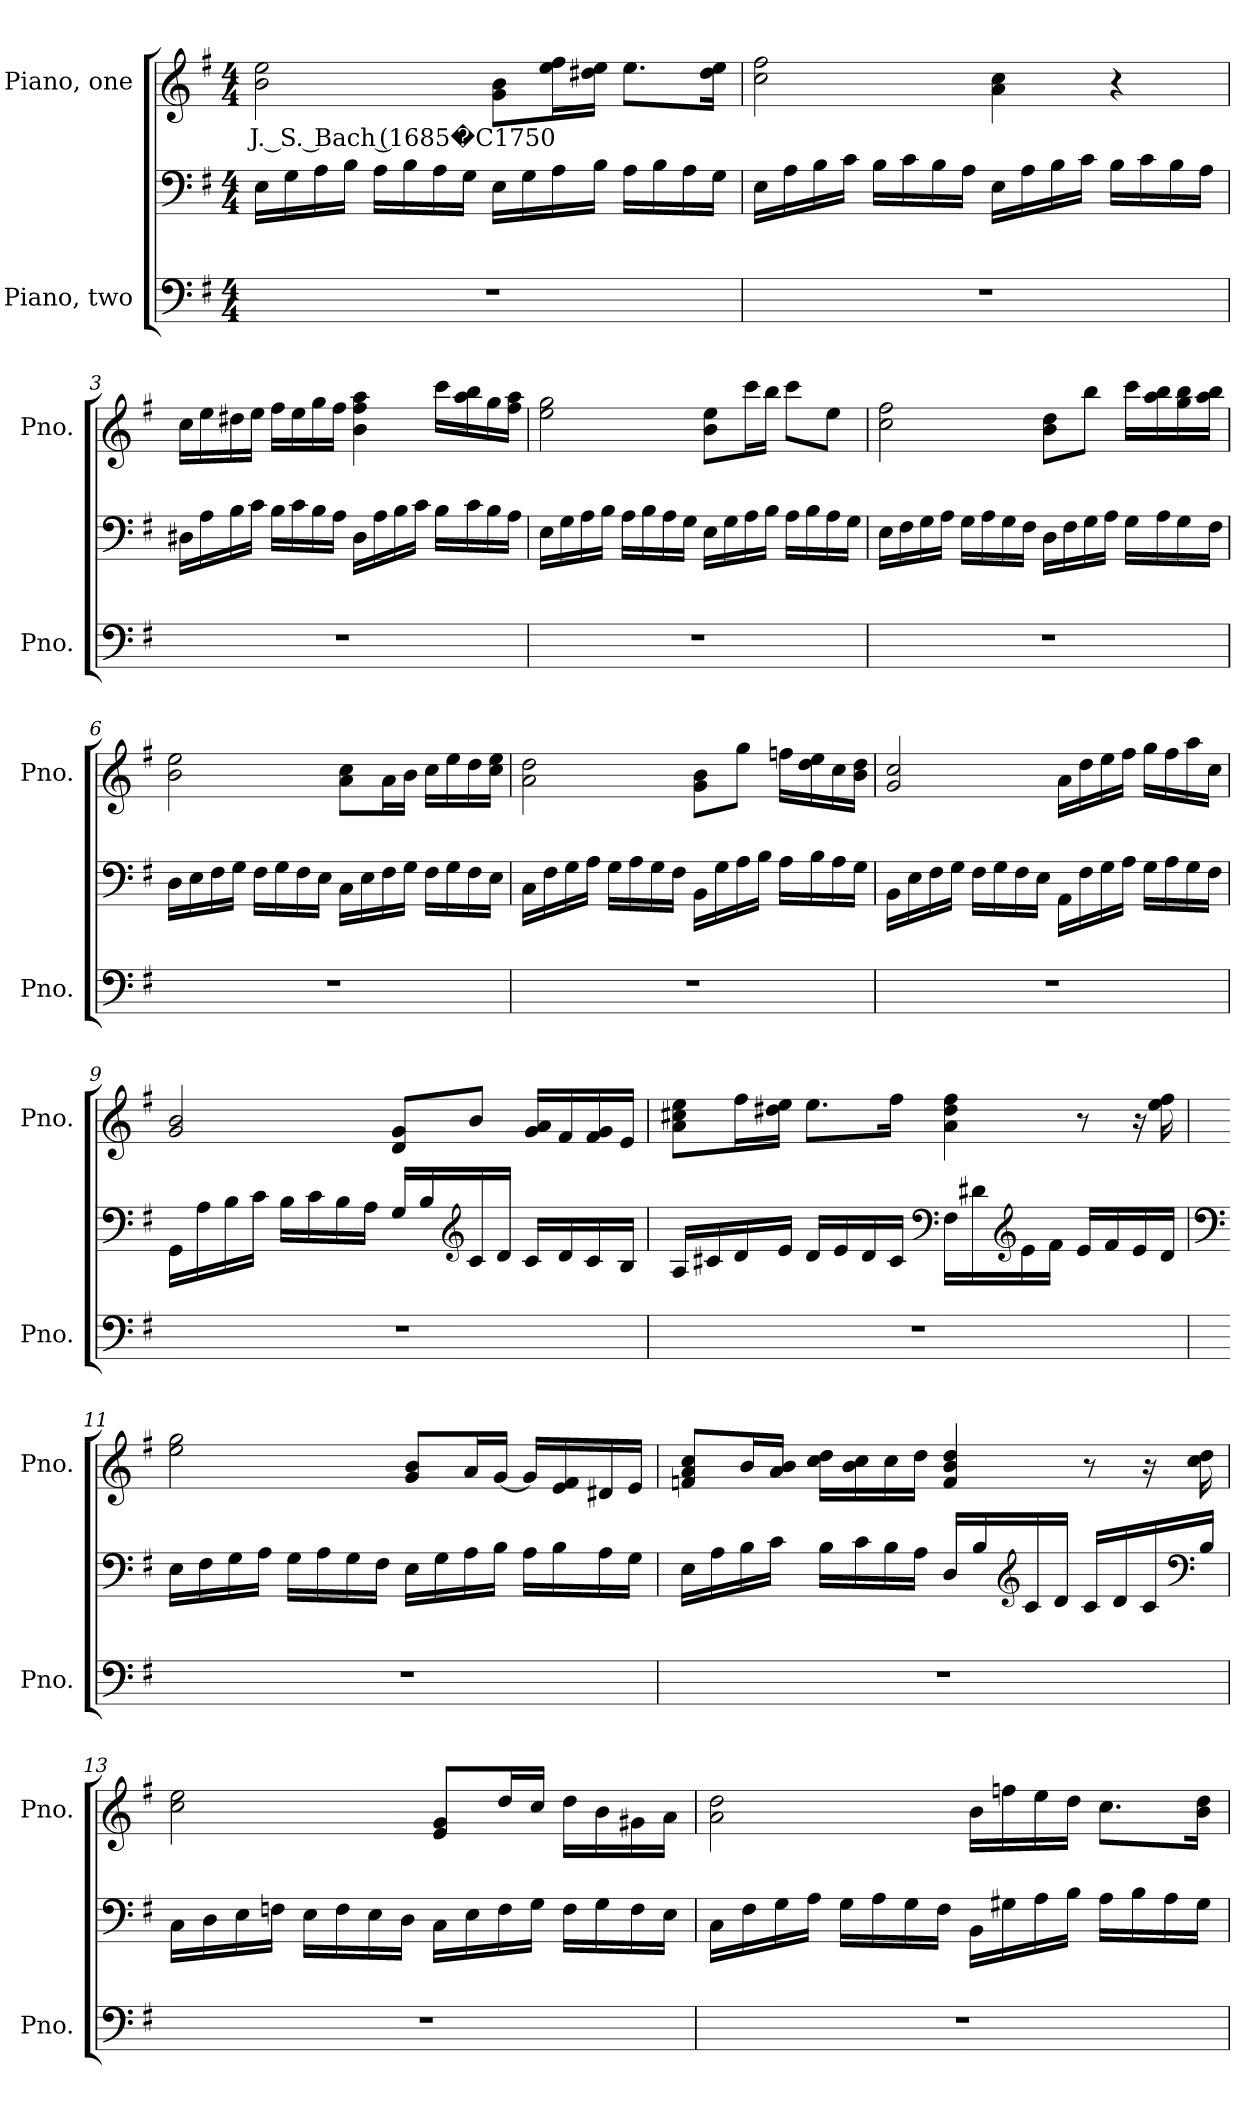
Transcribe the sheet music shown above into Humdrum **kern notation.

**kern	**kern	**kern	**text
*part2	*part2	*part1	*part1
*staff3	*staff2	*staff1	*staff1
*I"Piano, two	*	*I"Piano, one	*
*I'Pno.	*	*I'Pno.	*
*clefF4	*clefF4	*clefG2	*
*k[f#]	*k[f#]	*k[f#]	*
*M4/4	*M4/4	*M4/4	*
*MM66	*MM66	*MM66	*
=1	=1	=1	=1
!	!	!	!LO:LY:b
1r	16E\LL	2b\ 2ee\	J. S. Bach (1685�C1750
.	16G\	.	.
.	16A\	.	.
.	16B\JJ	.	.
.	16A\LL	.	.
.	16B\	.	.
.	16A\	.	.
.	16G\JJ	.	.
.	16E\LL	8g\ 8b\L	.
.	16G\	.	.
.	16A\	16ee\ 16ff#\L	.
.	16B\JJ	16dd#X\ 16ee\JJ	.
.	16A\LL	8.ee\L	.
.	16B\	.	.
.	16A\	.	.
.	16G\JJ	16dd#\ 16ee\Jk	.
=2	=2	=2	=2
1r	16E\LL	2cc\ 2ff#\	.
.	16A\	.	.
.	16B\	.	.
.	16c\JJ	.	.
.	16B\LL	.	.
.	16c\	.	.
.	16B\	.	.
.	16A\JJ	.	.
.	16E\LL	4a\ 4cc\	.
.	16A\	.	.
.	16B\	.	.
.	16c\JJ	.	.
.	16B\LL	4r	.
.	16c\	.	.
.	16B\	.	.
.	16A\JJ	.	.
!!LO:LB:g=z
=3	=3	=3	=3
1r	16D#X\LL	16cc\LL	.
.	16A\	16ee\	.
.	16B\	16dd#X\	.
.	16c\JJ	16ee\JJ	.
.	16B\LL	16ff#\LL	.
.	16c\	16ee\	.
.	16B\	16gg\	.
.	16A\JJ	16ff#\JJ	.
.	16D#\LL	4b\ 4ff#\ 4aa\	.
.	16A\	.	.
.	16B\	.	.
.	16c\JJ	.	.
.	16B\LL	16ccc\LL	.
.	16c\	16aa\ 16bb\	.
.	16B\	16gg\	.
.	16A\JJ	16ff#\ 16aa\JJ	.
=4	=4	=4	=4
1r	16E\LL	2ee\ 2gg\	.
.	16G\	.	.
.	16A\	.	.
.	16B\JJ	.	.
.	16A\LL	.	.
.	16B\	.	.
.	16A\	.	.
.	16G\JJ	.	.
.	16E\LL	8b\ 8ee\L	.
.	16G\	.	.
.	16A\	16ccc\L	.
.	16B\JJ	16bb\JJ	.
.	16A\LL	8ccc\L	.
.	16B\	.	.
.	16A\	8ee\J	.
.	16G\JJ	.	.
!!LO:LB:g=z
=5	=5	=5	=5
1r	16E\LL	2cc\ 2ff#\	.
.	16F#\	.	.
.	16G\	.	.
.	16A\JJ	.	.
.	16G\LL	.	.
.	16A\	.	.
.	16G\	.	.
.	16F#\JJ	.	.
.	16D\LL	8b\ 8dd\L	.
.	16F#\	.	.
.	16G\	8bb\J	.
.	16A\JJ	.	.
.	16G\LL	16ccc\LL	.
.	16A\	16aa\ 16bb\	.
.	16G\	16gg\ 16bb\	.
.	16F#\JJ	16aa\ 16bb\JJ	.
=6	=6	=6	=6
1r	16D\LL	2b\ 2ee\	.
.	16E\	.	.
.	16F#\	.	.
.	16G\JJ	.	.
.	16F#\LL	.	.
.	16G\	.	.
.	16F#\	.	.
.	16E\JJ	.	.
.	16C\LL	8a\ 8cc\L	.
.	16E\	.	.
.	16F#\	16a\L	.
.	16G\JJ	16b\JJ	.
.	16F#\LL	16cc\LL	.
.	16G\	16ee\	.
.	16F#\	16dd\	.
.	16E\JJ	16cc\ 16ee\JJ	.
!!LO:LB:g=z
=7	=7	=7	=7
1r	16C\LL	2a\ 2dd\	.
.	16F#\	.	.
.	16G\	.	.
.	16A\JJ	.	.
.	16G\LL	.	.
.	16A\	.	.
.	16G\	.	.
.	16F#\JJ	.	.
.	16BB\LL	8g\ 8b\L	.
.	16G\	.	.
.	16A\	8gg\J	.
.	16B\JJ	.	.
.	16A\LL	16ffn\LL	.
.	16B\	16dd\ 16ee\	.
.	16A\	16cc\	.
.	16G\JJ	16b\ 16dd\JJ	.
=8	=8	=8	=8
1r	16BB\LL	2g/ 2cc/	.
.	16E\	.	.
.	16F#\	.	.
.	16G\JJ	.	.
.	16F#\LL	.	.
.	16G\	.	.
.	16F#\	.	.
.	16E\JJ	.	.
.	16AA\LL	16a\LL	.
.	16F#\	16dd\	.
.	16G\	16ee\	.
.	16A\JJ	16ff#\JJ	.
.	16G\LL	16gg\LL	.
.	16A\	16ff#\	.
.	16G\	16aa\	.
.	16F#\JJ	16cc\JJ	.
!!LO:PB:g=z
=9	=9	=9	=9
1r	16GG\LL	2g/ 2b/	.
.	16A\	.	.
.	16B\	.	.
.	16c\JJ	.	.
.	16B\LL	.	.
.	16c\	.	.
.	16B\	.	.
.	16A\JJ	.	.
.	16G/LL	8d/ 8g/L	.
.	16B/	.	.
*	*clefG2	*	*
.	16c/	8b/J	.
.	16d/JJ	.	.
.	16c/LL	16g/ 16a/LL	.
.	16d/	16f#/	.
.	16c/	16f#/ 16g/	.
.	16B/JJ	16e/JJ	.
=10	=10	=10	=10
1r	16A/LL	8a\ 8cc#X\ 8ee\L	.
.	16c#X/	.	.
.	16d/	16ff#\L	.
.	16e/JJ	16dd#X\ 16ee\JJ	.
.	16d/LL	8.ee\L	.
.	16e/	.	.
.	16d/	.	.
.	16c#/JJ	16ff#\Jk	.
*	*clefF4	*	*
.	16F#\LL	4a\ 4dd#\ 4ff#\	.
.	16d#X\	.	.
*	*clefG2	*	*
.	16e\	.	.
.	16f#\JJ	.	.
.	16e/LL	8r	.
.	16f#/	.	.
.	16e/	16r	.
.	16d#/JJ	16ee\ 16ff#\	.
!!LO:LB:g=z
=11	=11	=11	=11
*	*clefF4	*	*
1r	16E\LL	2ee\ 2gg\	.
.	16F#\	.	.
.	16G\	.	.
.	16A\JJ	.	.
.	16G\LL	.	.
.	16A\	.	.
.	16G\	.	.
.	16F#\JJ	.	.
.	16E\LL	8g/ 8b/L	.
.	16G\	.	.
.	16A\	16a/L	.
.	16B\JJ	[16g/JJ	.
.	16A\LL	16g/LL]	.
.	16B\	16e/ 16f#/	.
.	16A\	16d#X/	.
.	16G\JJ	16e/JJ	.
=12	=12	=12	=12
1r	16E\LL	8fn/ 8a/ 8cc/L	.
.	16A\	.	.
.	16B\	16b/L	.
.	16c\JJ	16a/ 16b/JJ	.
.	16B\LL	16cc\ 16dd\LL	.
.	16c\	16b\ 16cc\	.
.	16B\	16cc\	.
.	16A\JJ	16dd\JJ	.
.	16D/LL	4f/ 4b/ 4dd/	.
.	16B/	.	.
*	*clefG2	*	*
.	16c/	.	.
.	16d/JJ	.	.
.	16c/LL	8r	.
.	16d/	.	.
.	16c/	16r	.
*	*clefF4	*	*
.	16B/JJ	16cc\ 16dd\	.
!!LO:LB:g=z
=13	=13	=13	=13
1r	16C\LL	2cc\ 2ee\	.
.	16D\	.	.
.	16E\	.	.
.	16Fn\JJ	.	.
.	16E\LL	.	.
.	16F\	.	.
.	16E\	.	.
.	16D\JJ	.	.
.	16C\LL	8e/ 8g/L	.
.	16E\	.	.
.	16F\	16dd/L	.
.	16G\JJ	16cc/JJ	.
.	16F\LL	16dd\LL	.
.	16G\	16b\	.
.	16F\	16g#X\	.
.	16E\JJ	16a\JJ	.
=14	=14	=14	=14
1r	16C\LL	2a\ 2dd\	.
.	16F#\	.	.
.	16G\	.	.
.	16A\JJ	.	.
.	16G\LL	.	.
.	16A\	.	.
.	16G\	.	.
.	16F#\JJ	.	.
.	16BB\LL	16b\LL	.
.	16G#X\	16ffn\	.
.	16A\	16ee\	.
.	16B\JJ	16dd\JJ	.
.	16A\LL	8.cc\L	.
.	16B\	.	.
.	16A\	.	.
.	16G#\JJ	16b\ 16dd\Jk	.
=	=	=	=
*-	*-	*-	*-
